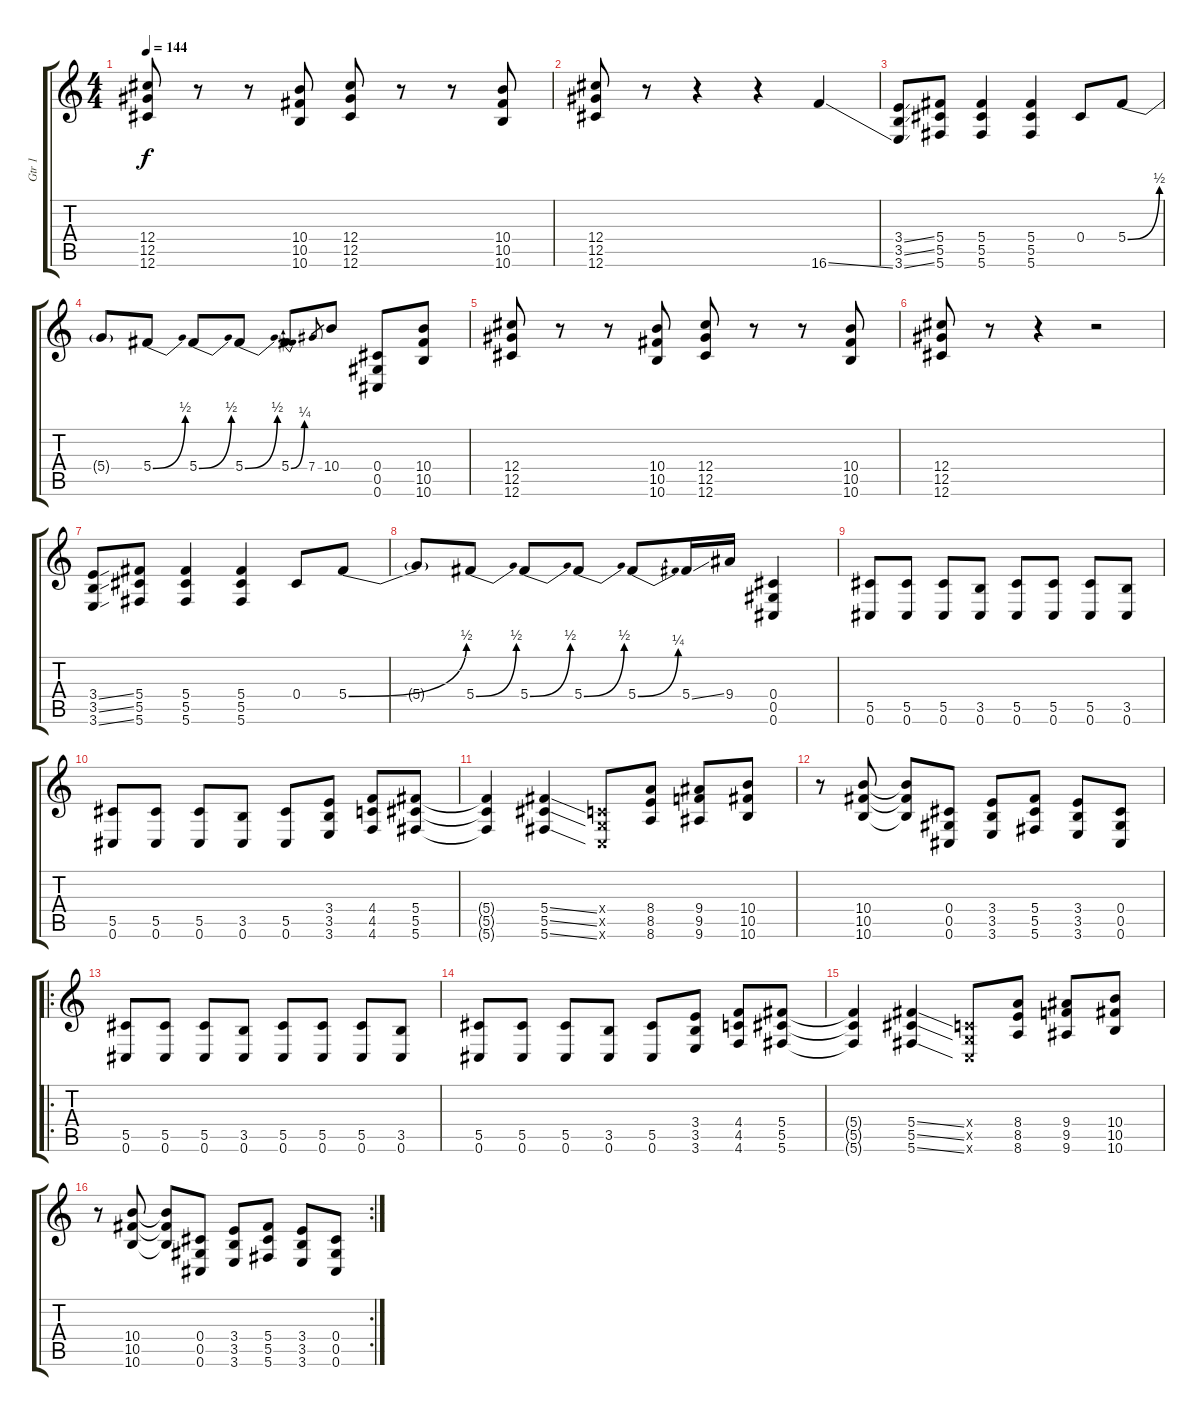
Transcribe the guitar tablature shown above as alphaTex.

\track ("Gtr 1" "Gtr 1") {instrument distortionguitar}
\staff {score tabs}
\tuning (Eb4 Bb3 Gb3 Db3 Ab2 Db2) {hide}
\ts (4 4)
\tempo 144
\clef g2
\ks c
(12.4 12.5 12.6).8{dy f} r.8 r.8 (10.4 10.5 10.6).8 (12.4 12.5 12.6).8 r.8 r.8 (10.4 10.5 10.6).8 |
(12.4 12.5 12.6).8 r.8 r.4 r.4 16.6{ss}.4 |
(3.4{ss} 3.5{ss} 3.6{ss}).8 (5.4 5.5 5.6).8 (5.4 5.5 5.6).4 (5.4 5.5 5.6).4 0.4.8 5.4{be (bend 0 0 60 2)}.8 |
5.4{t}.8 5.4{be (bend 0 0 60 2)}.8 5.4{be (bend 0 0 60 2)}.8 5.4{be (bend 0 0 60 2)}.8 5.4{be (bend 0 0 60 1)}.8 7.4.8{gr} 10.4.8 (0.4 0.5 0.6).8 (10.4 10.5 10.6).8 |
(12.4 12.5 12.6).8 r.8 r.8 (10.4 10.5 10.6).8 (12.4 12.5 12.6).8 r.8 r.8 (10.4 10.5 10.6).8 |
(12.4 12.5 12.6).8 r.8 r.4 r.2 |
(3.4{ss} 3.5{ss} 3.6{ss}).8 (5.4 5.5 5.6).8 (5.4 5.5 5.6).4 (5.4 5.5 5.6).4 0.4.8 5.4{be (bend 0 0 60 2)}.8 |
5.4{t}.8 5.4{be (bend 0 0 60 2)}.8 5.4{be (bend 0 0 60 2)}.8 5.4{be (bend 0 0 60 2)}.8 5.4{be (bend 0 0 60 1)}.8 5.4{ss}.16 9.4.16 (0.4 0.5 0.6).4 |
(5.5 0.6).8 (5.5 0.6).8 (5.5 0.6).8 (3.5 0.6).8 (5.5 0.6).8 (5.5 0.6).8 (5.5 0.6).8 (3.5 0.6).8 |
(5.5 0.6).8 (5.5 0.6).8 (5.5 0.6).8 (3.5 0.6).8 (5.5 0.6).8 (3.4 3.5 3.6).8 (4.4 4.5 4.6).8 (5.4 5.5 5.6).8 |
(5.4{t} 5.5{t} 5.6{t}).4 (5.4{ss} 5.5{ss} 5.6{ss}).4 (-1.4{x} -1.5{x} -1.6{x}).8 (8.4 8.5 8.6).8 (9.4 9.5 9.6).8 (10.4 10.5 10.6).8 |
r.8 (10.4 10.5 10.6).8 (10.4{t} 10.5{t} 10.6{t}).8 (0.4 0.5 0.6).8 (3.4 3.5 3.6).8 (5.4 5.5 5.6).8 (3.4 3.5 3.6).8 (0.4 0.5 0.6).8 |
\ro
(5.5 0.6).8 (5.5 0.6).8 (5.5 0.6).8 (3.5 0.6).8 (5.5 0.6).8 (5.5 0.6).8 (5.5 0.6).8 (3.5 0.6).8 |
(5.5 0.6).8 (5.5 0.6).8 (5.5 0.6).8 (3.5 0.6).8 (5.5 0.6).8 (3.4 3.5 3.6).8 (4.4 4.5 4.6).8 (5.4 5.5 5.6).8 |
(5.4{t} 5.5{t} 5.6{t}).4 (5.4{ss} 5.5{ss} 5.6{ss}).4 (-1.4{x} -1.5{x} -1.6{x}).8 (8.4 8.5 8.6).8 (9.4 9.5 9.6).8 (10.4 10.5 10.6).8 |
\rc 2
r.8 (10.4 10.5 10.6).8 (10.4{t} 10.5{t} 10.6{t}).8 (0.4 0.5 0.6).8 (3.4 3.5 3.6).8 (5.4 5.5 5.6).8 (3.4 3.5 3.6).8 (0.4 0.5 0.6).8
